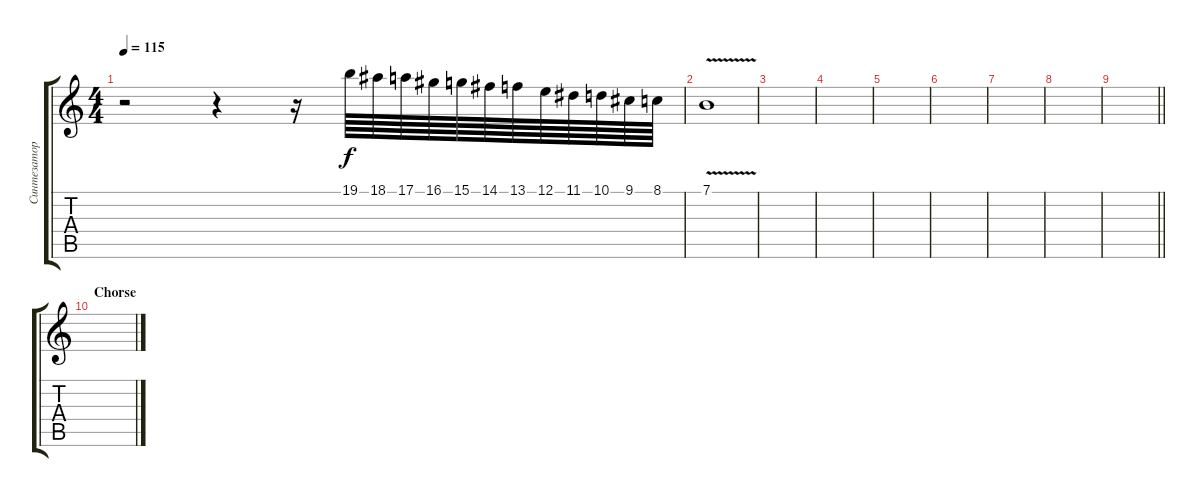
\track ("Синтезатор" "Синтезатор") {instrument brightacousticpiano}
\staff {score tabs}
\tuning (E4 B3 G3 D3 A2 E2) {hide}
\ts (4 4)
\tempo 115
\clef g2
\ks c
r.2{dy f volume 7 instrument musicbox} r.4 r.16 19.1.64 18.1.64 17.1.64 16.1.64 15.1.64 14.1.64 13.1.64 12.1.64 11.1.64 10.1.64 9.1.64 8.1.64 |
7.1{v}.1 |
|
|
|
|
|
|
\barLineRight lightlight
|
\section ("" "Chorse")
